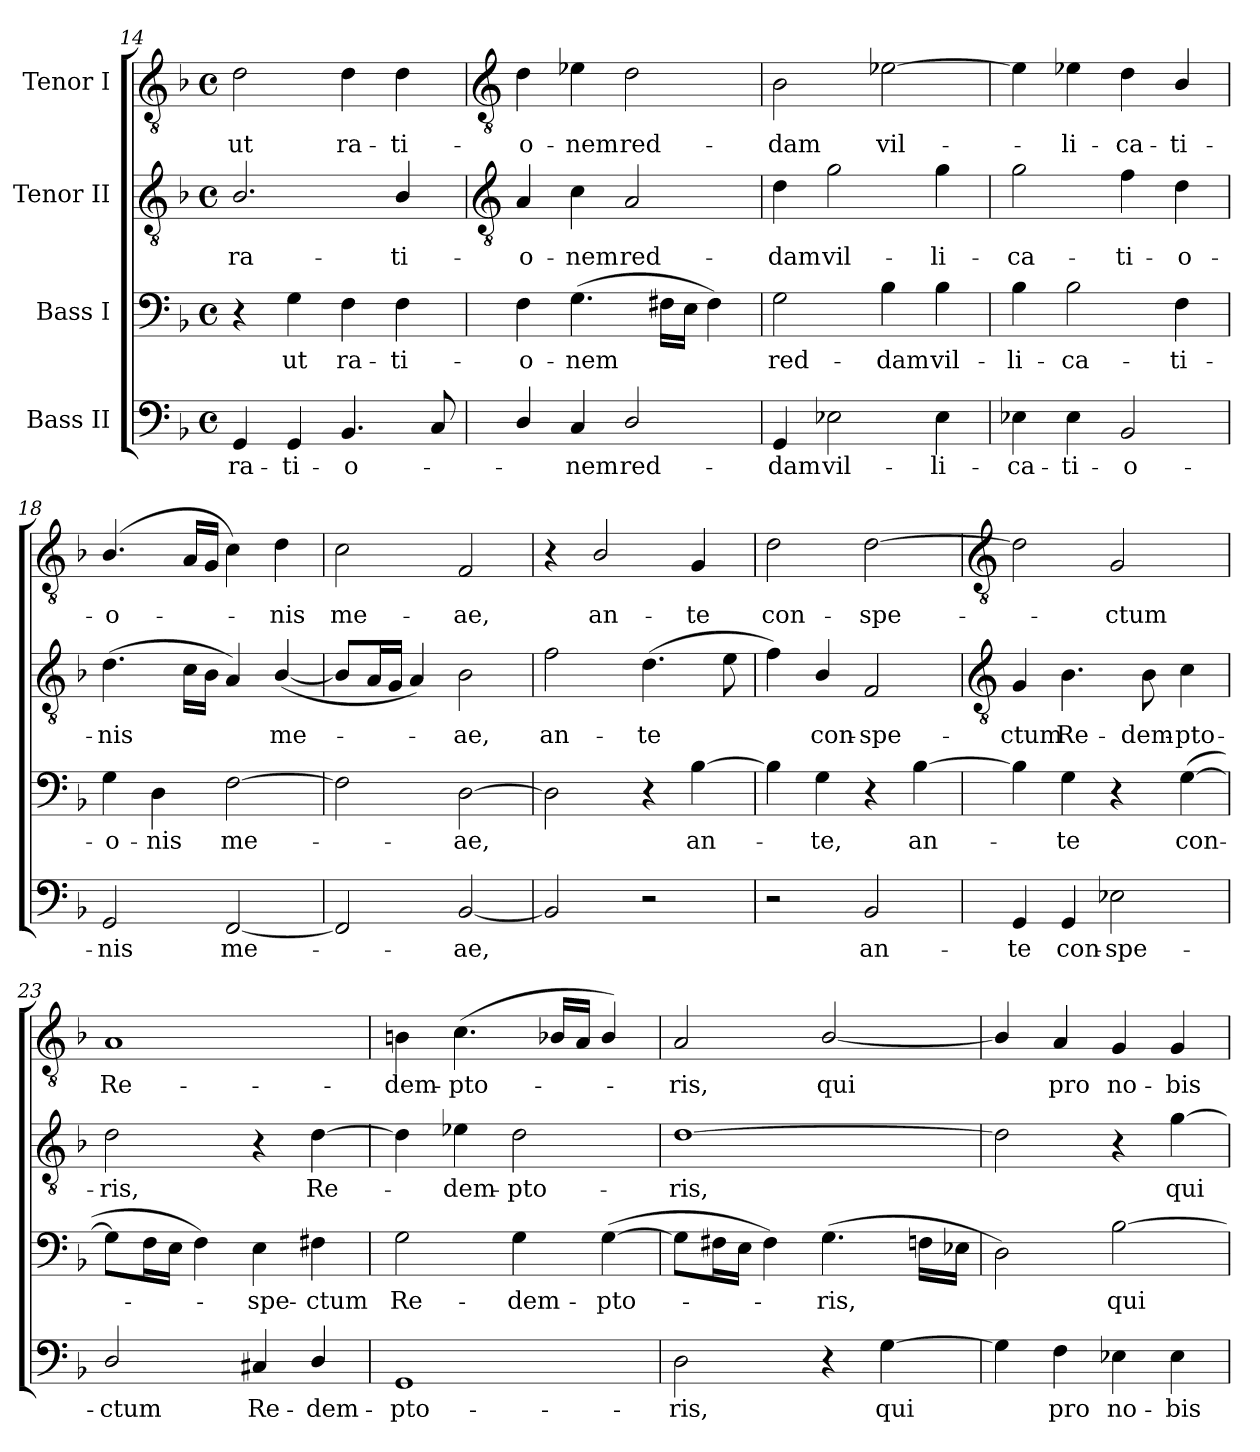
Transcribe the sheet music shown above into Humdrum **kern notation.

**kern	**text	**kern	**text	**kern	**text	**kern	**text
*part4	*part4	*part3	*part3	*part2	*part2	*part1	*part1
*staff4	*staff4	*staff3	*staff3	*staff2	*staff2	*staff1	*staff1
*I"Bass II	*	*I"Bass I	*	*I"Tenor II	*	*I"Tenor I	*
*clefF4	*	*clefF4	*	*clefGv2	*	*clefGv2	*
*k[b-]	*	*k[b-]	*	*k[b-]	*	*k[b-]	*
*F:	*	*F:	*	*F:	*	*F:	*
*M4/4	*	*M4/4	*	*M4/4	*	*M4/4	*
*met(c)	*	*met(c)	*	*met(c)	*	*met(c)	*
=14	=14	=14	=14	=14	=14	=14	=14
!	!LO:LY:b	!	!	!	!LO:LY:b	!	!LO:LY:b
4GG	ra-	4r	.	2.B-/	ra-	2d	ut
!	!LO:LY:b	!	!LO:LY:b	!	!	!	!
4GG	-ti-	4G	ut	.	.	.	.
!	!LO:LY:b	!	!LO:LY:b	!	!	!	!LO:LY:b
4.BB-	-o-	4F	ra-	.	.	4d	ra-
!	!	!	!LO:LY:b	!	!LO:LY:b	!	!LO:LY:b
.	.	4F	-ti-	4B-/	-ti-	4d	-ti-
8C	.	.	.	.	.	.	.
!!LO:LB:g=z
=15	=15	=15	=15	=15	=15	=15	=15
*	*	*	*	*clefGv2	*	*clefGv2	*
!	!	!	!LO:LY:b	!	!LO:LY:b	!	!LO:LY:b
4D/	.	4F	-o-	4A	-o-	4d	-o-
!	!LO:LY:b	!	!LO:LY:b	!	!LO:LY:b	!	!LO:LY:b
4C	nem	(>4.G	-nem	4c	-nem	4e-X	-nem
!	!LO:LY:b	!	!	!	!LO:LY:b	!	!LO:LY:b
2D/	red-	.	.	2A	red-	2d	red-
.	.	16F#XLL	.	.	.	.	.
.	.	16EJJ	.	.	.	.	.
.	.	4F#)	.	.	.	.	.
=16	=16	=16	=16	=16	=16	=16	=16
!	!LO:LY:b	!	!LO:LY:b	!	!LO:LY:b	!	!LO:LY:b
4GG	-dam	2G	red-	4d	-dam	2B-	-dam
!	!LO:LY:b	!	!	!	!LO:LY:b	!	!
2E-X	vil-	.	.	2g	vil-	.	.
!	!	!	!LO:LY:b	!	!	!	!LO:LY:b
.	.	4B-	-dam	.	.	[2e-X	vil-
!	!LO:LY:b	!	!LO:LY:b	!	!LO:LY:b	!	!
4E-	-li-	4B-	vil-	4g	-li-	.	.
=17	=17	=17	=17	=17	=17	=17	=17
!	!LO:LY:b	!	!LO:LY:b	!	!LO:LY:b	!	!
4E-X	-ca-	4B-	-li-	2g	-ca-	4e-]	.
!	!LO:LY:b	!	!LO:LY:b	!	!	!	!LO:LY:b
4E-	-ti-	2B-	-ca-	.	.	4e-	li-
!	!LO:LY:b	!	!	!	!LO:LY:b	!	!LO:LY:b
2BB-	-o-	.	.	4f	-ti-	4d	-ca-
!	!	!	!LO:LY:b	!	!LO:LY:b	!	!LO:LY:b
.	.	4F	-ti-	4d	-o-	4B-/	-ti-
=18	=18	=18	=18	=18	=18	=18	=18
!	!LO:LY:b	!	!LO:LY:b	!	!LO:LY:b	!	!LO:LY:b
2GG	-nis	4G	-o-	(>4.d	-nis	(<4.B-/	-o-
!	!	!	!LO:LY:b	!	!	!	!
.	.	4D	-nis	.	.	.	.
.	.	.	.	16cLL	.	16ALL	.
.	.	.	.	16B-JJ	.	16GJJ	.
!	!LO:LY:b	!	!LO:LY:b	!	!	!	!
[2FF	me-	[2F	me-	4A)	.	4c)	.
!	!	!	!	!	!LO:LY:b	!	!LO:LY:b
.	.	.	.	(<[4B-/	me-	4d	nis
=19	=19	=19	=19	=19	=19	=19	=19
!	!	!	!	!	!	!	!LO:LY:b
2FF]	.	2F]	.	8B-L]	.	2c	me-
.	.	.	.	16AL	.	.	.
.	.	.	.	16GJJ	.	.	.
.	.	.	.	4A)	.	.	.
!	!LO:LY:b	!	!LO:LY:b	!	!LO:LY:b	!	!LO:LY:b
[2BB-	ae,	[2D	ae,	2B-	ae,	2F	-ae,
=20	=20	=20	=20	=20	=20	=20	=20
!	!	!	!	!	!LO:LY:b	!	!
2BB-]	.	2D]	.	2f	an-	4r	.
!	!	!	!	!	!	!	!LO:LY:b
.	.	.	.	.	.	2B-/	an-
!	!	!	!	!	!LO:LY:b	!	!
2r	.	4r	.	(>4.d	-te	.	.
!	!	!	!LO:LY:b	!	!	!	!LO:LY:b
.	.	[4B-	an-	.	.	4G	-te
.	.	.	.	8e	.	.	.
=21	=21	=21	=21	=21	=21	=21	=21
!	!	!	!	!	!	!	!LO:LY:b
2r	.	4B-]	.	4f)	.	2d	con-
!	!	!	!LO:LY:b	!	!LO:LY:b	!	!
.	.	4G	te,	4B-/	con-	.	.
!	!LO:LY:b	!	!	!	!LO:LY:b	!	!LO:LY:b
2BB-	an-	4r	.	2F	-spe-	[2d	-spe-
!	!	!	!LO:LY:b	!	!	!	!
.	.	[4B-	an-	.	.	.	.
!!LO:LB:g=z
=22	=22	=22	=22	=22	=22	=22	=22
*	*	*	*	*clefGv2	*	*clefGv2	*
!	!LO:LY:b	!	!	!	!LO:LY:b	!	!
4GG	-te	4B-]	.	4G	-ctum	2d]	.
!	!LO:LY:b	!	!LO:LY:b	!	!LO:LY:b	!	!
4GG	con-	4G	te	4.B-	Re-	.	.
!	!LO:LY:b	!	!	!	!	!	!LO:LY:b
2E-X	-spe-	4r	.	.	.	2G	ctum
!	!	!	!	!	!LO:LY:b	!	!
.	.	.	.	8B-	-dem-	.	.
!	!	!	!LO:LY:b	!	!LO:LY:b	!	!
.	.	(>[4G	con-	4c	-pto-	.	.
=23	=23	=23	=23	=23	=23	=23	=23
!	!LO:LY:b	!	!	!	!LO:LY:b	!	!LO:LY:b
2D/	-ctum	8GL]	.	2d	-ris,	1A	Re-
.	.	16FL	.	.	.	.	.
.	.	16EJJ	.	.	.	.	.
.	.	4F)	.	.	.	.	.
!	!LO:LY:b	!	!LO:LY:b	!	!	!	!
4C#X	Re-	4E	spe-	4r	.	.	.
!	!LO:LY:b	!	!LO:LY:b	!	!LO:LY:b	!	!
4D/	-dem-	4F#X	-ctum	[4d	Re-	.	.
=24	=24	=24	=24	=24	=24	=24	=24
!	!LO:LY:b	!	!LO:LY:b	!	!	!	!LO:LY:b
1GG	-pto-	2G	Re-	4d]	.	4Bn	-dem-
!	!	!	!	!	!LO:LY:b	!	!LO:LY:b
.	.	.	.	4e-X	dem-	(<4.c	-pto-
!	!	!	!LO:LY:b	!	!LO:LY:b	!	!
.	.	4G	-dem-	2d	-pto-	.	.
.	.	.	.	.	.	16B-XLL	.
.	.	.	.	.	.	16AJJ	.
!	!	!	!LO:LY:b	!	!	!	!
.	.	(>[4G	-pto-	.	.	4B-/)	.
=25	=25	=25	=25	=25	=25	=25	=25
!	!LO:LY:b	!	!	!	!LO:LY:b	!	!LO:LY:b
2D	-ris,	8GL]	.	[1d	-ris,	2A	ris,
.	.	16F#XL	.	.	.	.	.
.	.	16EJJ	.	.	.	.	.
.	.	4F#)	.	.	.	.	.
!	!	!	!LO:LY:b	!	!	!	!LO:LY:b
4r	.	(>4.G	ris,	.	.	[2B-/	qui
!	!LO:LY:b	!	!	!	!	!	!
[4G	qui	.	.	.	.	.	.
.	.	16FnLL	.	.	.	.	.
.	.	16E-XJJ	.	.	.	.	.
=26	=26	=26	=26	=26	=26	=26	=26
4G]	.	2D)	.	2d]	.	4B-/]	.
!	!LO:LY:b	!	!	!	!	!	!LO:LY:b
4F	pro	.	.	.	.	4A	pro
!	!LO:LY:b	!	!LO:LY:b	!	!	!	!LO:LY:b
4E-X	no-	[2B-	qui	4r	.	4G	no-
!	!LO:LY:b	!	!	!	!LO:LY:b	!	!LO:LY:b
4E-	-bis	.	.	[4g	qui	4G	-bis
=	=	=	=	=	=	=	=
*-	*-	*-	*-	*-	*-	*-	*-
